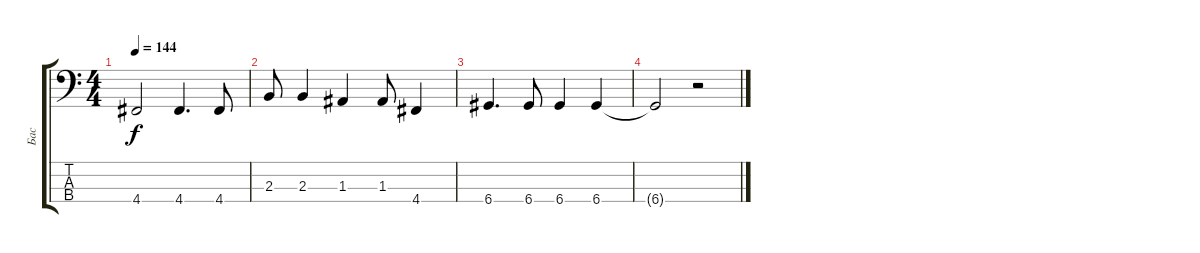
\track ("Бас" "Бас") {instrument electricbasspick}
\staff {score tabs}
\tuning (G2 D2 A1 D1) {hide}
\ts (4 4)
\tempo 144
\clef f4
\ks c
4.4.2{dy f} 4.4.4{d} 4.4.8 |
2.3.8 2.3.4 1.3.4 1.3.8 4.4.4 |
6.4.4{d} 6.4.8 6.4.4 6.4.4 |
6.4{t}.2 r.2
